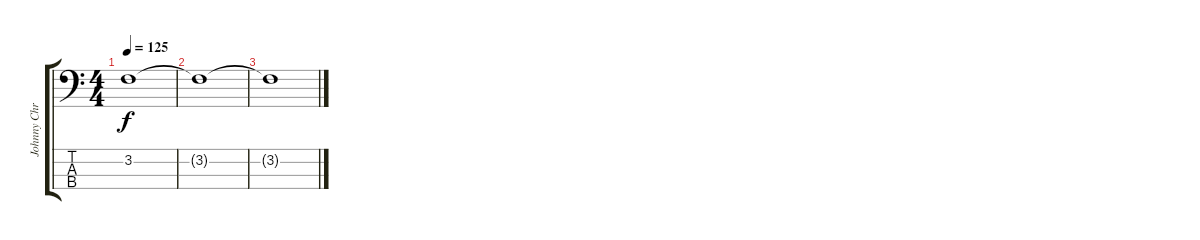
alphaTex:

\track ("Johnny Christ" "Johnny Chr") {instrument electricbasspick}
\staff {score tabs}
\tuning (G2 D2 A1 D1) {hide}
\ts (4 4)
\tempo 125
\clef f4
\ks c
3.2{t}.1{dy f} |
3.2{t}.1 |
3.2{t}.1
